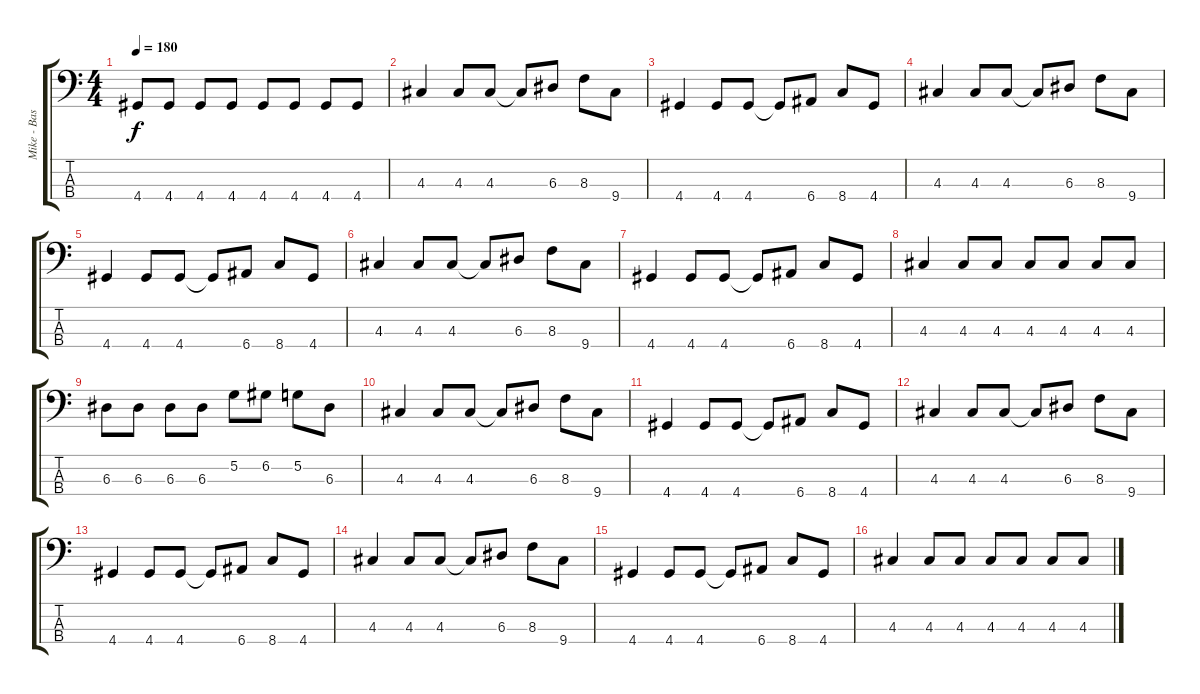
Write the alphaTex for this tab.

\track ("Mike - Bass Guitar" "Mike - Bas") {instrument electricbasspick}
\staff {score tabs}
\tuning (G2 D2 A1 E1) {hide}
\ts (4 4)
\tempo 180
\clef f4
\ks c
4.4.8{dy f} 4.4.8 4.4.8 4.4.8 4.4.8 4.4.8 4.4.8 4.4.8 |
4.3.4 4.3.8 4.3.8 4.3{t}.8 6.3.8 8.3.8 9.4.8 |
4.4.4 4.4.8 4.4.8 4.4{t}.8 6.4.8 8.4.8 4.4.8 |
4.3.4 4.3.8 4.3.8 4.3{t}.8 6.3.8 8.3.8 9.4.8 |
4.4.4 4.4.8 4.4.8 4.4{t}.8 6.4.8 8.4.8 4.4.8 |
4.3.4 4.3.8 4.3.8 4.3{t}.8 6.3.8 8.3.8 9.4.8 |
4.4.4 4.4.8 4.4.8 4.4{t}.8 6.4.8 8.4.8 4.4.8 |
4.3.4 4.3.8 4.3.8 4.3.8 4.3.8 4.3.8 4.3.8 |
6.3.8 6.3.8 6.3.8 6.3.8 5.2.8 6.2.8 5.2.8 6.3.8 |
4.3.4 4.3.8 4.3.8 4.3{t}.8 6.3.8 8.3.8 9.4.8 |
4.4.4 4.4.8 4.4.8 4.4{t}.8 6.4.8 8.4.8 4.4.8 |
4.3.4 4.3.8 4.3.8 4.3{t}.8 6.3.8 8.3.8 9.4.8 |
4.4.4 4.4.8 4.4.8 4.4{t}.8 6.4.8 8.4.8 4.4.8 |
4.3.4 4.3.8 4.3.8 4.3{t}.8 6.3.8 8.3.8 9.4.8 |
4.4.4 4.4.8 4.4.8 4.4{t}.8 6.4.8 8.4.8 4.4.8 |
4.3.4 4.3.8 4.3.8 4.3.8 4.3.8 4.3.8 4.3.8
